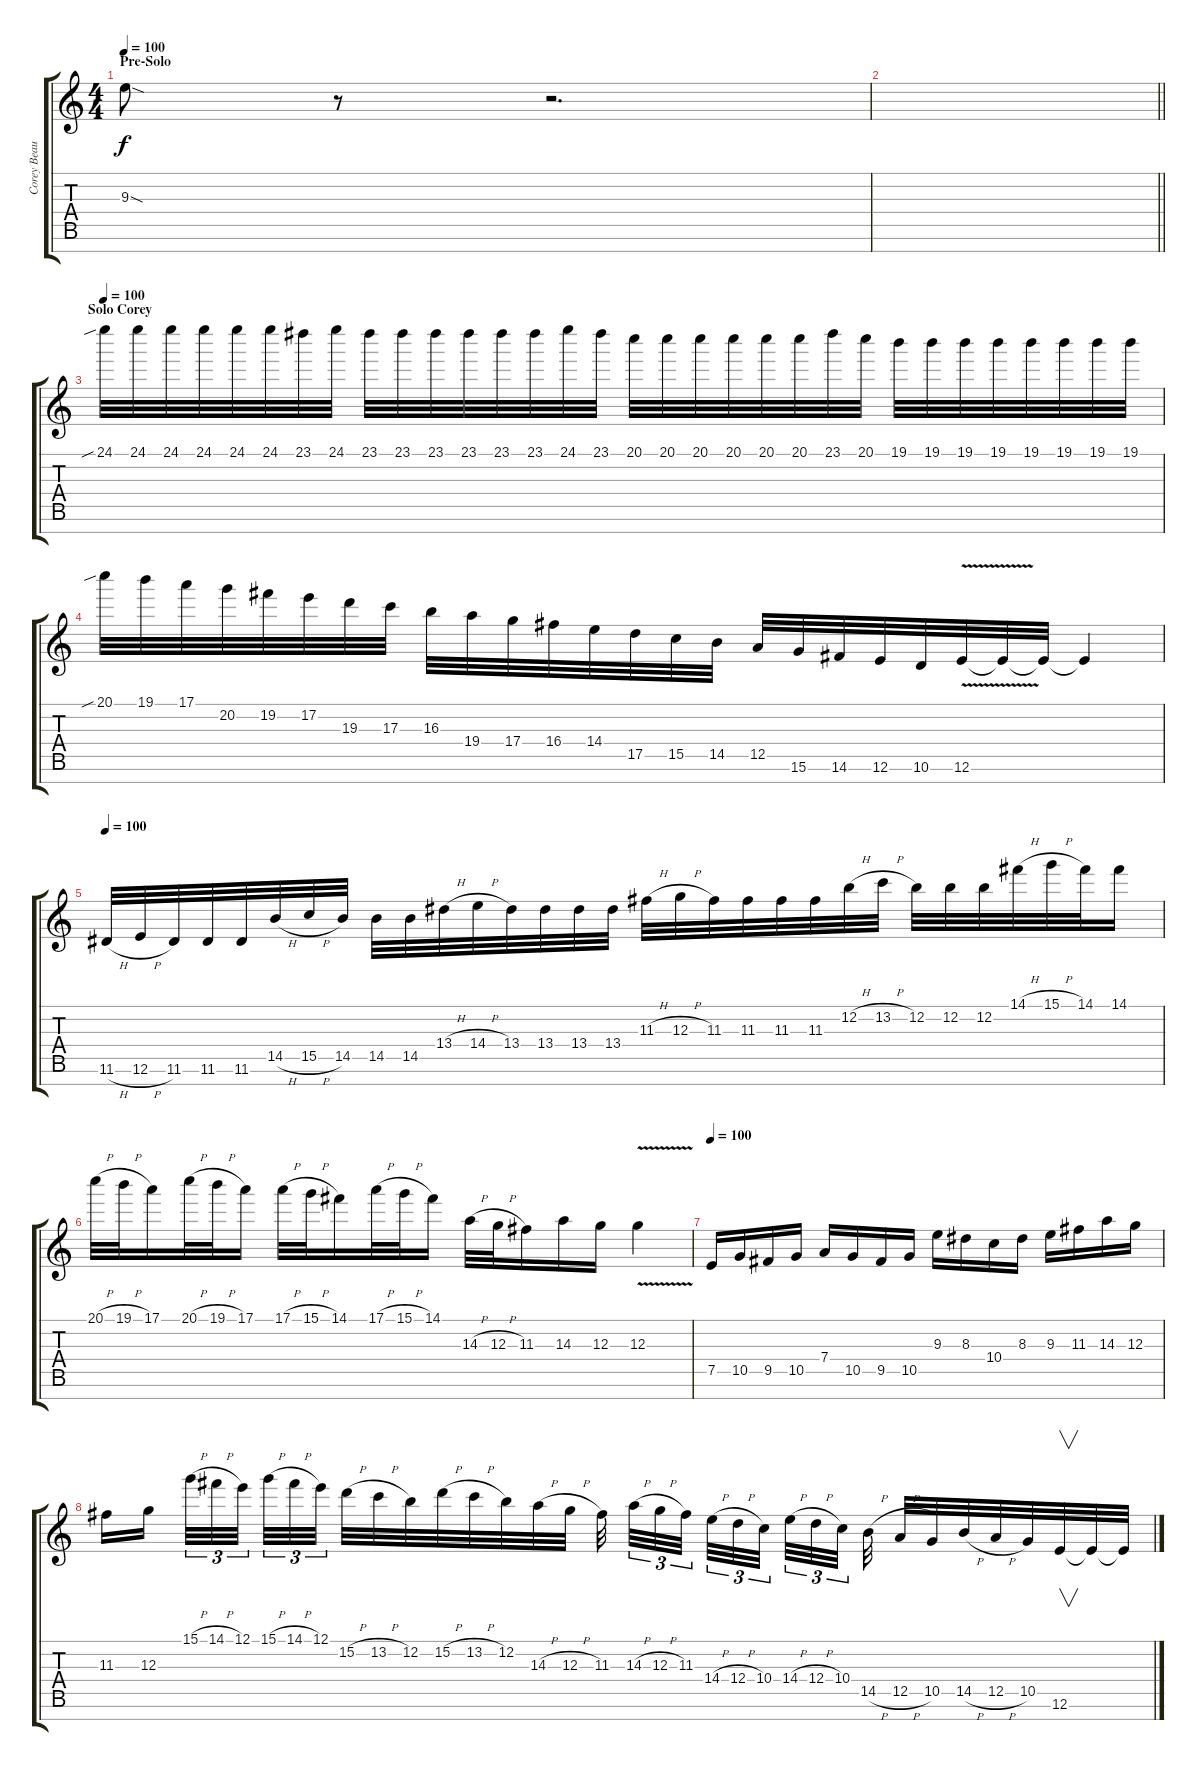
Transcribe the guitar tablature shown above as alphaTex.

\track ("Corey Beaulieu" "Corey Beau") {instrument distortionguitar}
\staff {score tabs}
\tuning (E4 B3 G3 D3 A2 E2 B1) {hide}
\ts (4 4)
\section ("" "Pre-Solo")
\tempo 100
\clef g2
\ks c
9.3{sod}.8{dy f} r.8 r.2{d} |
\barLineRight lightlight
|
\section ("" "Solo Corey")
\tempo 100
24.1{sib}.32 24.1.32 24.1.32 24.1.32 24.1.32 24.1.32 23.1.32 24.1.32 23.1.32 23.1.32 23.1.32 23.1.32 23.1.32 23.1.32 24.1.32 23.1.32 20.1.32 20.1.32 20.1.32 20.1.32 20.1.32 20.1.32 23.1.32 20.1.32 19.1.32 19.1.32 19.1.32 19.1.32 19.1.32 19.1.32 19.1.32 19.1.32 |
20.1{sib}.32 19.1.32 17.1.32 20.2.32 19.2.32 17.2.32 19.3.32 17.3.32 16.3.32 19.4.32 17.4.32 16.4.32 14.4.32 17.5.32 15.5.32 14.5.32 12.5.32 15.6.32 14.6.32 12.6.32 10.6.32 12.6{v}.32 12.6{t}.32 12.6{t}.32 12.6{t}.4 |
\tempo 100
11.6{h}.32 12.6{h}.32 11.6.32 11.6.32 11.6.32 14.5{h}.32 15.5{h}.32 14.5.32 14.5.32 14.5.32 13.4{h}.32 14.4{h}.32 13.4.32 13.4.32 13.4.32 13.4.32 11.3{h}.32 12.3{h}.32 11.3.32 11.3.32 11.3.32 11.3.32 12.2{h}.32 13.2{h}.32 12.2.32 12.2.32 12.2.32 14.1{h}.32 15.1{h}.32 14.1.32 14.1.16 |
20.1{h}.32 19.1{h}.32 17.1.16 20.1{h}.32 19.1{h}.32 17.1.16 17.1{h}.32 15.1{h}.32 14.1.16 17.1{h}.32 15.1{h}.32 14.1.16 14.3{h}.32 12.3{h}.32 11.3.16 14.3.16 12.3.16 12.3{v}.4 |
\tempo 100
7.5.16 10.5.16 9.5.16 10.5.16 7.4.16 10.5.16 9.5.16 10.5.16 9.3.16 8.3.16 10.4.16 8.3.16 9.3.16 11.3.16 14.3.16 12.3.16 |
11.3.16 12.3.16{beam splitsecondary} 15.1{h}.32{tu (3 2)} 14.1{h}.32{tu (3 2)} 12.1.32{tu (3 2) beam splitsecondary} 15.1{h}.32{tu (3 2)} 14.1{h}.32{tu (3 2)} 12.1.32{tu (3 2)} 15.2{h}.32 13.2{h}.32 12.2.32 15.2{h}.32 13.2{h}.32 12.2.32 14.3{h}.32 12.3{h}.32 11.3.32{beam splitsecondary} 14.3{h}.32{tu (3 2)} 12.3{h}.32{tu (3 2)} 11.3.32{tu (3 2) beam splitsecondary} 14.4{h}.32{tu (3 2)} 12.4{h}.32{tu (3 2)} 10.4.32{tu (3 2) beam splitsecondary} 14.4{h}.32{tu (3 2)} 12.4{h}.32{tu (3 2)} 10.4.32{tu (3 2) beam splitsecondary} 14.5{h}.32 12.5{h}.32 10.5.32 14.5{h}.32 12.5{h}.32 10.5.32 12.6.32{v} 12.6{t}.32 12.6{t}.32
